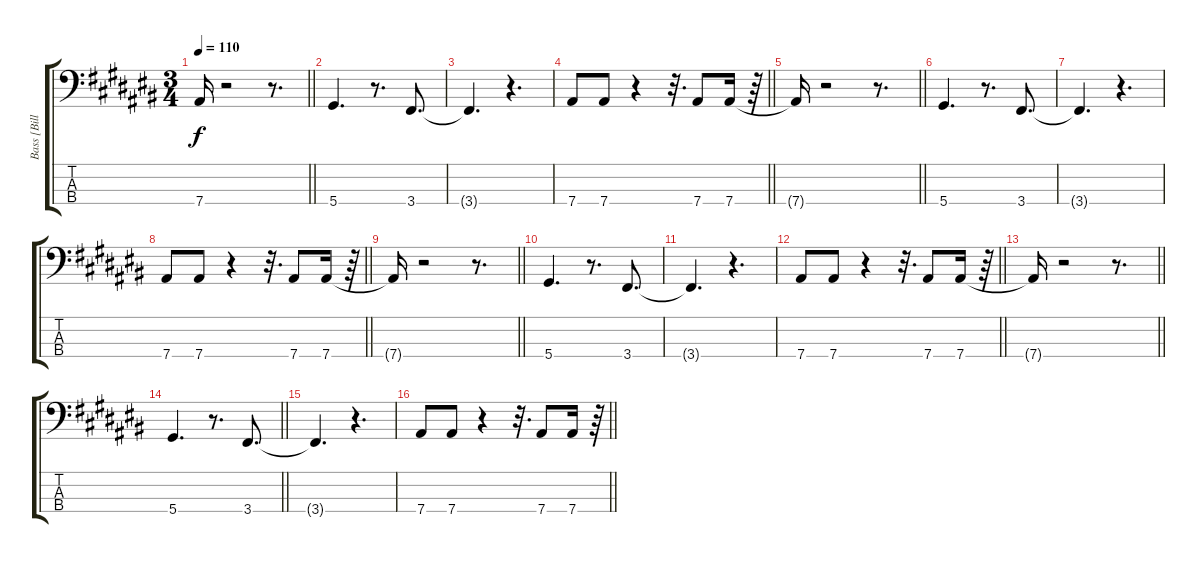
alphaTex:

\track ("Bass [Bill Laswell]" "Bass [Bill") {instrument acousticbass}
\staff {score tabs}
\tuning (Gb2 Db2 Ab1 Eb1) {hide}
\ts (3 4)
\tempo 110
\clef f4
\barLineRight lightlight
\ks c#
7.4{t}.16{dy f} r.2 r.8{d} |
5.4.4{d} r.8{d} 3.4.8{d} |
3.4{t}.4{d} r.4{d} |
\barLineRight lightlight
7.4.8 7.4.8 r.4 r.32{d} 7.4.8 7.4.16 r.64 |
\barLineRight lightlight
7.4{t}.16 r.2 r.8{d} |
5.4.4{d} r.8{d} 3.4.8{d} |
3.4{t}.4{d} r.4{d} |
\barLineRight lightlight
7.4.8 7.4.8 r.4 r.32{d} 7.4.8 7.4.16 r.64 |
\barLineRight lightlight
7.4{t}.16 r.2 r.8{d} |
5.4.4{d} r.8{d} 3.4.8{d} |
3.4{t}.4{d} r.4{d} |
\barLineRight lightlight
7.4.8 7.4.8 r.4 r.32{d} 7.4.8 7.4.16 r.64 |
\barLineRight lightlight
7.4{t}.16 r.2 r.8{d} |
\barLineRight lightlight
5.4.4{d} r.8{d} 3.4.8{d} |
\section ("" "")
3.4{t}.4{d} r.4{d} |
\barLineRight lightlight
7.4.8 7.4.8 r.4 r.32{d} 7.4.8 7.4.16 r.64
